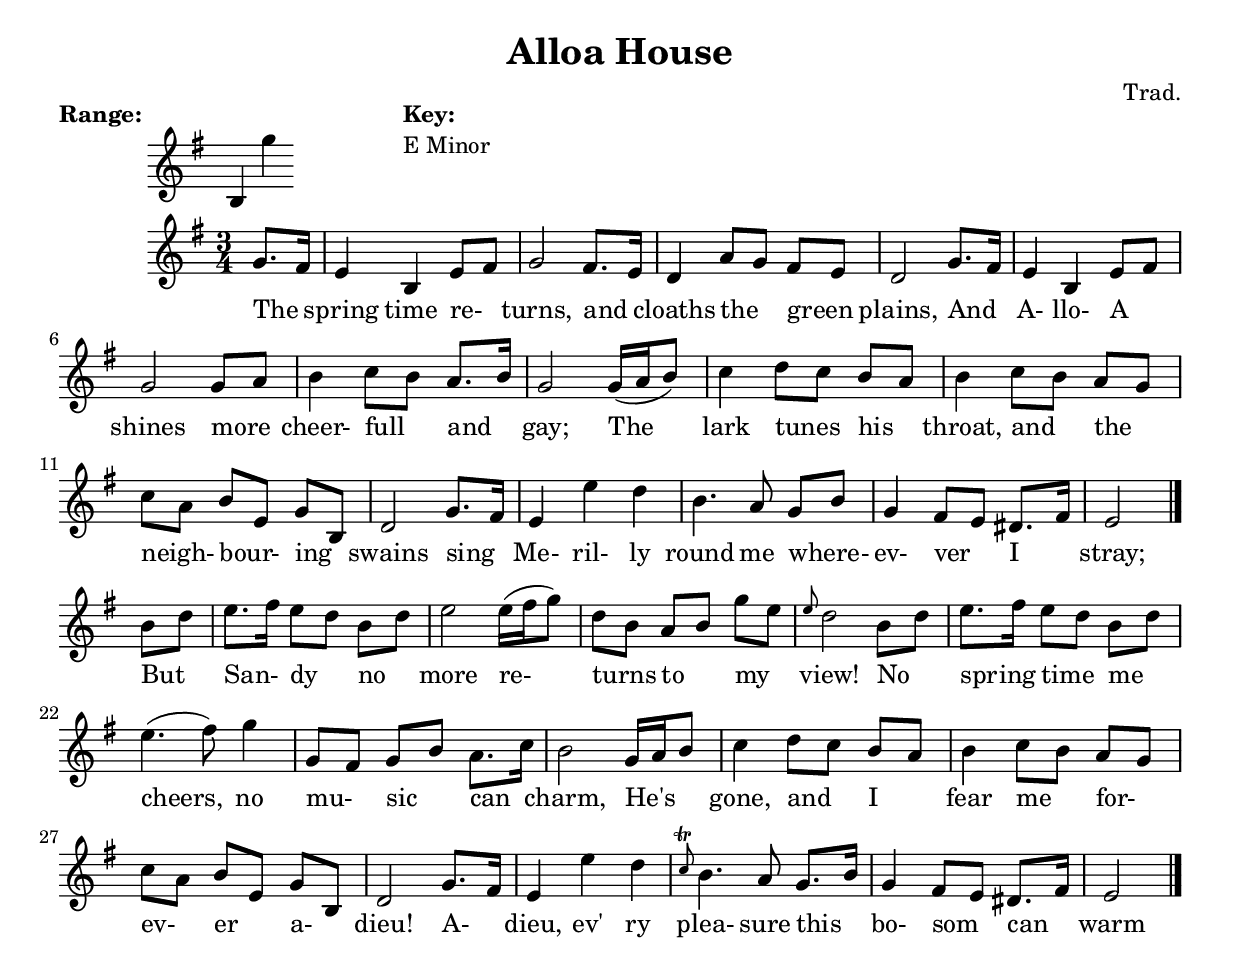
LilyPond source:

\version "2.19.54"

%\include "settings.ly"

% QUESTION:
% - Is there a way to suppress the "barcheck failed" error at measure 16, or is there an error in my typesetting?


\header{
  	title = "Alloa House"
	composer = "Trad."
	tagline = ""
}

% Display range and key. They are side by side,
% so they each get a column.
% Nest \score inside \markup to get 2 columns
\markup {
 	\column {
		\line \bold { "Range:" }
		\score {
			\absolute 
			{
				\key g \major
				\clef treble
				% Suppress time signature
				\once \override Staff.TimeSignature #'stencil = ##f 
			 b g'' 
			}
		}
	}
 	\hspace #10 % Add some right margin to the first column
 	\column {
 		\bold "Key:"
		"E Minor"
	} % column
	\line { " " }
} % markup


% Everything from here down to the >> brackets is synchronized
% MUSIC GOES HERE!
<<
\relative g' {
	\key g \major
	\time 3/4
	\clef treble 
	% Broken beams align more naturally with lyrics
	\autoBeamOff

	% Pickup measure is a quarter note long
 	\partial 4 g8. [fis16]   | % The _          
	e4 b e8 [fis8]           | % spring time re- turns
	g2 fis8. [e16]           | % turns, and
	d4 a'8 [g8] fis8 [e]     | % cloaths the
	d2 g8. [fis16]           | % plains, And 
	e4 b e8 [fis]            | % A- llo- A
	g2 g8 [a]                | % shines more
	b4 c8 [b] a8. [b16]      | % cheer- full
	g2 g16 ([a b8])          | % gay; The
	c4 d8 [c] b [a]          | % lark tunes his
	b4 c8 [b] a [g]          | % throat, and the
	c8 [a] b [e,] g [b,]     | % neigh- bour- ing
	d2 g8. [fis16]           | % swains sing
	e4 e' d                  | % Me- ril- ly
	b4. a8 g [b]             | % round me where-
	g4 fis8 [e] dis8. [fis16]| % ev- ver I
	e2 \bar "|."             | % stray;
	b'8 [d]                  | % But
	e8. [fis16] e8[d] b[d]   | % San- dy no
	e2 e16 ([fis16 g8])      | % more re-
	d8 [b] a [b] g' [e]      | % turns to my
	\grace e8 d2 b8 [d]      | % view! No
	e8. [fis16] e8 [d] b [d] | % spring time me
	e4. (fis8) g4            | % cheers, no
	g,8 [fis] g [b] a8. [c16]| % mu- sic can	
	b2 g16 [a b8]            | % charm, He's
	c4 d8 [c] b [a]          | % gone, and I
	b4 c8 [b] a [g]          | % fear me for-
	c8 [a] b [e,] g [b,]     | % ev- er a-
	d2 g8. [fis16]           | % dieu! A-
	e4 e' d                  | % dieu, ev' ry
	\grace c8\trill b4. a8 g8. [b16]  | % plea- sure this
	g4 fis8 [e] dis8. [fis16] | % bo- som can 
	e2 \bar "|."             | % warm

} % Music ends here
	
% LYRICS GO HERE!
\addlyrics {

	The |
	spring time re- |
	turns, and |
	cloaths the green |
	plains, And |
	A- llo- A |
	shines more |
	cheer- full and |
	gay; The |
	lark tunes his |
	throat, and the |
	neigh- bour- ing |
	swains sing |
	Me- ril- ly |
	round me where- |
	ev- ver I |
	stray; |	
	But |
	San- dy no |
	more re- |
	turns to my |
	view! No |
	spring time me |
	cheers, no |
	mu- sic can |
	charm, He's |
	gone, and I |
	fear me for- |
	ev- er a- |
	dieu! A- |
	dieu, ev' ry |
	plea- sure this |
	bo- som can |
	warm I |
	
	
	
	

} % Lyrics end here

% Everything from here up to the << brackets is synchronized
>>


